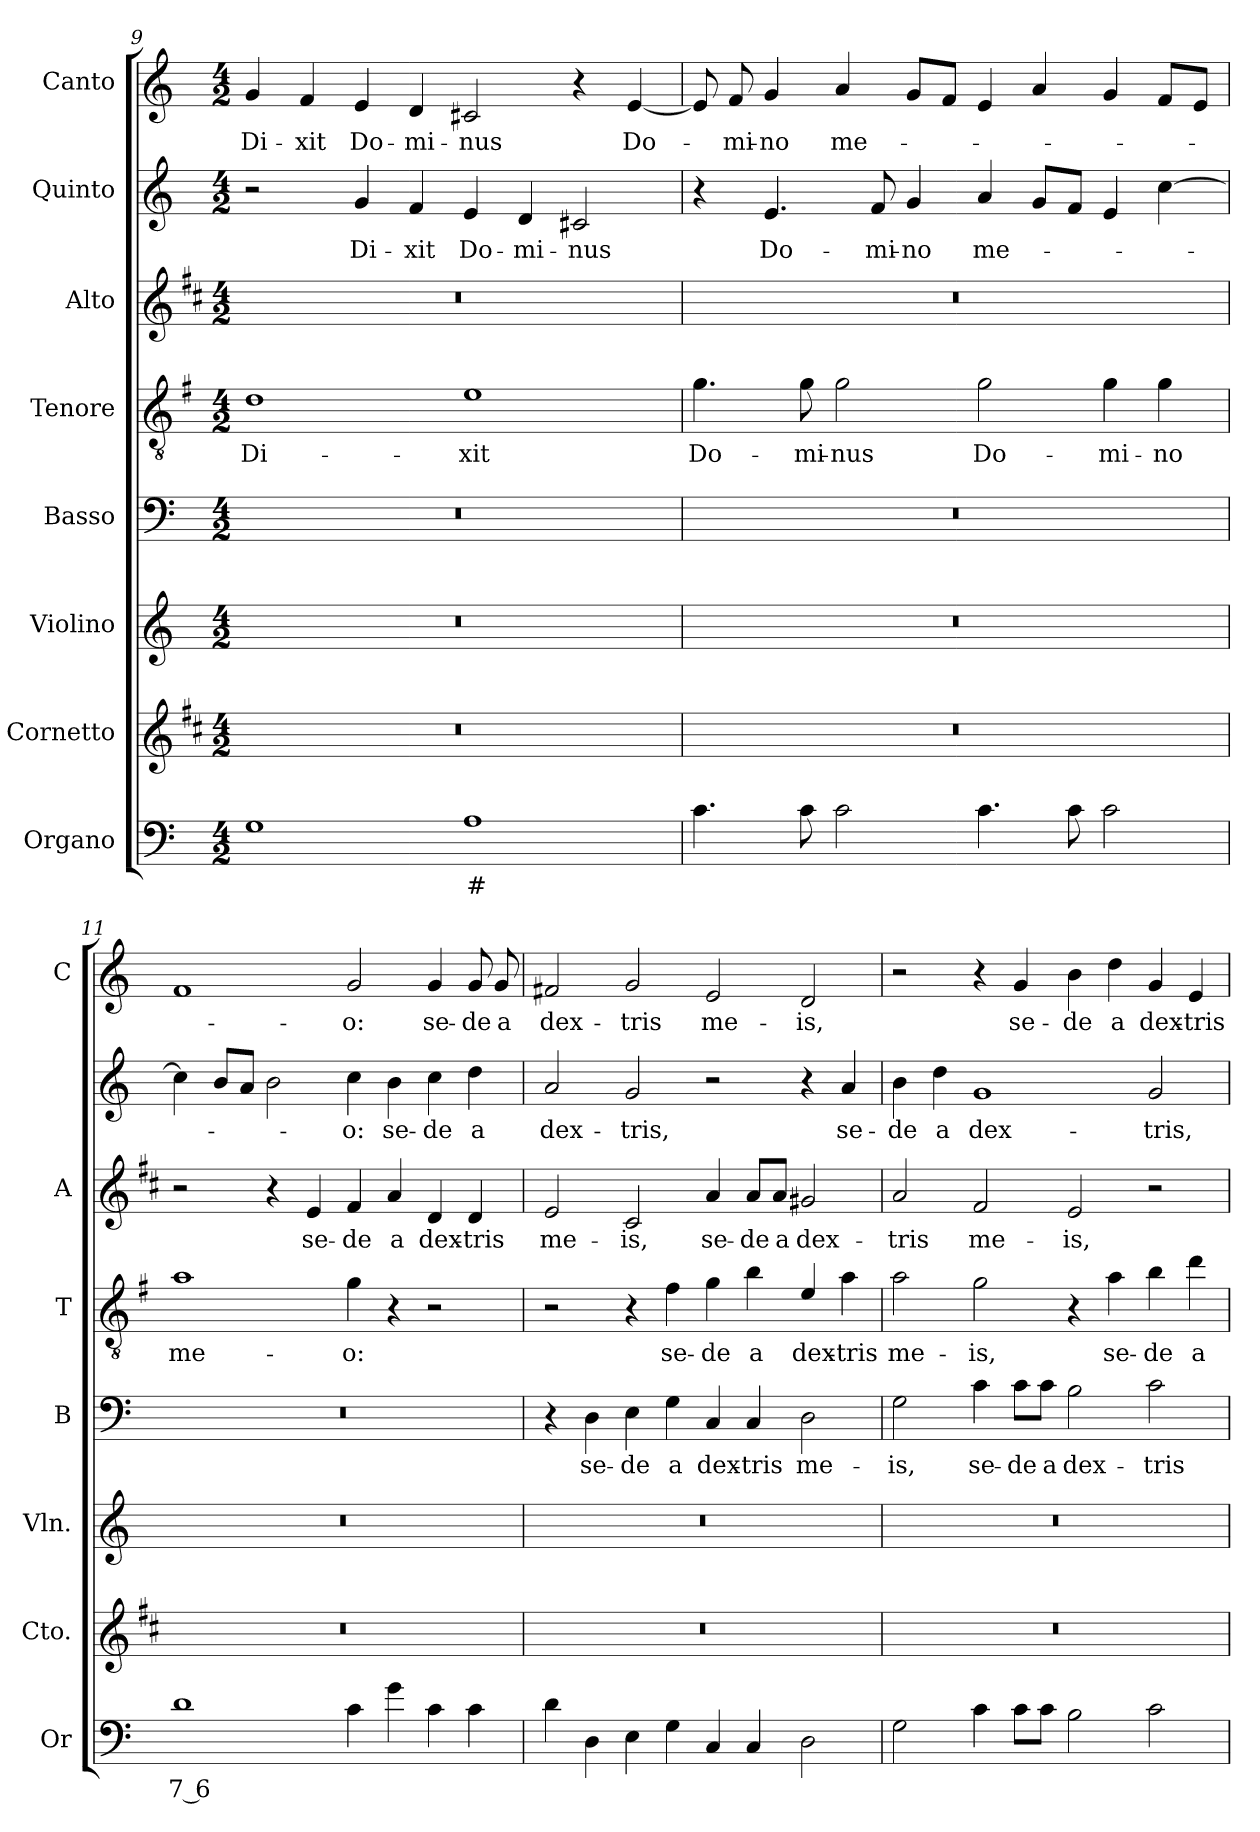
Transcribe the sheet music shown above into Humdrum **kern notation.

**kern	**text	**kern	**kern	**kern	**text	**kern	**text	**kern	**text	**kern	**text	**kern	**text
*part8	*part8	*part7	*part6	*part5	*part5	*part4	*part4	*part3	*part3	*part2	*part2	*part1	*part1
*staff8	*staff8	*staff7	*staff6	*staff5	*staff5	*staff4	*staff4	*staff3	*staff3	*staff2	*staff2	*staff1	*staff1
*I"Organo	*	*I"Cornetto	*I"Violino	*I"Basso	*	*I"Tenore	*	*I"Alto	*	*I"Quinto	*	*I"Canto	*
*I'Or	*	*I'Cto.	*I'Vln.	*I'B	*	*I'T	*	*I'A	*	*	*	*I'C	*
!!LO:PB:g=z
*clefF4	*	*clefG2	*clefG2	*clefF4	*	*clefGv2	*	*clefG2	*	*clefG2	*	*clefG2	*
*	*	*ITrd1c2	*	*	*	*ITrd4c7	*	*ITrd1c2	*	*	*	*	*
*k[]	*	*k[]	*k[]	*k[]	*	*k[]	*	*k[]	*	*k[]	*	*k[]	*
*C:	*	*C:	*C:	*C:	*	*C:	*	*C:	*	*C:	*	*C:	*
*M4/2	*	*M4/2	*M4/2	*M4/2	*	*M4/2	*	*M4/2	*	*M4/2	*	*M4/2	*
=9	=9	=9	=9	=9	=9	=9	=9	=9	=9	=9	=9	=9	=9
!	!	!	!	!	!	!	!LO:LY:b	!	!	!	!	!	!LO:LY:b
1G	.	0r	0r	0r	.	1G	Di-	0r	.	2r	.	4g/	Di-
!	!	!	!	!	!	!	!	!	!	!	!	!	!LO:LY:b
.	.	.	.	.	.	.	.	.	.	.	.	4f/	-xit
!	!	!	!	!	!	!	!	!	!	!	!LO:LY:b	!	!LO:LY:b
.	.	.	.	.	.	.	.	.	.	4g/	Di-	4e/	Do-
!	!	!	!	!	!	!	!	!	!	!	!LO:LY:b	!	!LO:LY:b
.	.	.	.	.	.	.	.	.	.	4f/	-xit	4d/	-mi-
!	!LO:LY:b	!	!	!	!	!	!LO:LY:b	!	!	!	!LO:LY:b	!	!LO:LY:b
1A	#	.	.	.	.	1A	-xit	.	.	4e/	Do-	2c#X/	-nus
!	!	!	!	!	!	!	!	!	!	!	!LO:LY:b	!	!
.	.	.	.	.	.	.	.	.	.	4d/	-mi-	.	.
!	!	!	!	!	!	!	!	!	!	!	!LO:LY:b	!	!
.	.	.	.	.	.	.	.	.	.	2c#X/	-nus	4r	.
!	!	!	!	!	!	!	!	!	!	!	!	!	!LO:LY:b
.	.	.	.	.	.	.	.	.	.	.	.	[4e/	Do-
=10	=10	=10	=10	=10	=10	=10	=10	=10	=10	=10	=10	=10	=10
!	!	!	!	!	!	!	!LO:LY:b	!	!	!	!	!	!
4.c\	.	0r	0r	0r	.	4.c\	Do-	0r	.	4r	.	8e/]	.
!	!	!	!	!	!	!	!	!	!	!	!	!	!LO:LY:b
.	.	.	.	.	.	.	.	.	.	.	.	8f/	-mi-
!	!	!	!	!	!	!	!	!	!	!	!LO:LY:b	!	!LO:LY:b
.	.	.	.	.	.	.	.	.	.	4.e/	Do-	4g/	-no
!	!	!	!	!	!	!	!LO:LY:b	!	!	!	!	!	!
8c\	.	.	.	.	.	8c\	-mi-	.	.	.	.	.	.
!	!	!	!	!	!	!	!LO:LY:b	!	!	!	!	!	!LO:LY:b
2c\	.	.	.	.	.	2c\	-nus	.	.	.	.	4a/	me-
!	!	!	!	!	!	!	!	!	!	!	!LO:LY:b	!	!
.	.	.	.	.	.	.	.	.	.	8f/	-mi-	.	.
!	!	!	!	!	!	!	!	!	!	!	!LO:LY:b	!	!
.	.	.	.	.	.	.	.	.	.	4g/	-no	8g/L	.
.	.	.	.	.	.	.	.	.	.	.	.	8f/J	.
!	!	!	!	!	!	!	!LO:LY:b	!	!	!	!LO:LY:b	!	!
4.c\	.	.	.	.	.	2c\	Do-	.	.	4a/	me-	4e/	.
.	.	.	.	.	.	.	.	.	.	8g/L	.	4a/	.
8c\	.	.	.	.	.	.	.	.	.	8f/J	.	.	.
!	!	!	!	!	!	!	!LO:LY:b	!	!	!	!	!	!
2c\	.	.	.	.	.	4c\	-mi-	.	.	4e/	.	4g/	.
!	!	!	!	!	!	!	!LO:LY:b	!	!	!	!	!	!
.	.	.	.	.	.	4c\	-no	.	.	[4cc\	.	8f/L	.
.	.	.	.	.	.	.	.	.	.	.	.	8e/J	.
=11	=11	=11	=11	=11	=11	=11	=11	=11	=11	=11	=11	=11	=11
!	!LO:LY:b	!	!	!	!	!	!LO:LY:b	!	!	!	!	!	!
1d	7 6	0r	0r	0r	.	1d	me-	2r	.	4cc\]	.	1f	.
.	.	.	.	.	.	.	.	.	.	8b/L	.	.	.
.	.	.	.	.	.	.	.	.	.	8a/J	.	.	.
.	.	.	.	.	.	.	.	4r	.	2b\	.	.	.
!	!	!	!	!	!	!	!	!	!LO:LY:b	!	!	!	!
.	.	.	.	.	.	.	.	4d/	se-	.	.	.	.
!	!	!	!	!	!	!	!LO:LY:b	!	!LO:LY:b	!	!LO:LY:b	!	!LO:LY:b
4c\	.	.	.	.	.	4c\	-o:	4e/	-de	4cc\	-o:	2g/	-o:
!	!	!	!	!	!	!	!	!	!LO:LY:b	!	!LO:LY:b	!	!
4g\	.	.	.	.	.	4r	.	4g/	a	4b\	se-	.	.
!	!	!	!	!	!	!	!	!	!LO:LY:b	!	!LO:LY:b	!	!LO:LY:b
4c\	.	.	.	.	.	2r	.	4c/	dex-	4cc\	-de	4g/	se-
!	!	!	!	!	!	!	!	!	!LO:LY:b	!	!LO:LY:b	!	!LO:LY:b
4c\	.	.	.	.	.	.	.	4c/	-tris	4dd\	a	8g/	-de
!	!	!	!	!	!	!	!	!	!	!	!	!	!LO:LY:b
.	.	.	.	.	.	.	.	.	.	.	.	8g/	a
!!LO:LB:g=z
=12	=12	=12	=12	=12	=12	=12	=12	=12	=12	=12	=12	=12	=12
!	!	!	!	!	!	!	!	!	!LO:LY:b	!	!LO:LY:b	!	!LO:LY:b
4d\	.	0r	0r	4r	.	2r	.	2d/	me-	2a/	dex-	2f#X/	dex-
!	!	!	!	!	!LO:LY:b	!	!	!	!	!	!	!	!
4D\	.	.	.	4D\	se-	.	.	.	.	.	.	.	.
!	!	!	!	!	!LO:LY:b	!	!	!	!LO:LY:b	!	!LO:LY:b	!	!LO:LY:b
4E\	.	.	.	4E\	-de	4r	.	2B/	-is,	2g/	-tris,	2g/	-tris
!	!	!	!	!	!LO:LY:b	!	!LO:LY:b	!	!	!	!	!	!
4G\	.	.	.	4G\	a	4B\	se-	.	.	.	.	.	.
!	!	!	!	!	!LO:LY:b	!	!LO:LY:b	!	!LO:LY:b	!	!	!	!LO:LY:b
4C/	.	.	.	4C/	dex-	4c\	-de	4g/	se-	2r	.	2e/	me-
!	!	!	!	!	!LO:LY:b	!	!LO:LY:b	!	!LO:LY:b	!	!	!	!
4C/	.	.	.	4C/	-tris	4e\	a	8g/L	-de	.	.	.	.
!	!	!	!	!	!	!	!	!	!LO:LY:b	!	!	!	!
.	.	.	.	.	.	.	.	8g/J	a	.	.	.	.
!	!	!	!	!	!LO:LY:b	!	!LO:LY:b	!	!LO:LY:b	!	!	!	!LO:LY:b
2D\	.	.	.	2D\	me-	4A/	dex-	2f#X/	dex-	4r	.	2d/	-is,
!	!	!	!	!	!	!	!LO:LY:b	!	!	!	!LO:LY:b	!	!
.	.	.	.	.	.	4d\	-tris	.	.	4a/	se-	.	.
=13	=13	=13	=13	=13	=13	=13	=13	=13	=13	=13	=13	=13	=13
!	!	!	!	!	!LO:LY:b	!	!LO:LY:b	!	!LO:LY:b	!	!LO:LY:b	!	!
2G\	.	0r	0r	2G\	-is,	2d\	me-	2g/	-tris	4b\	-de	2r	.
!	!	!	!	!	!	!	!	!	!	!	!LO:LY:b	!	!
.	.	.	.	.	.	.	.	.	.	4dd\	a	.	.
!	!	!	!	!	!LO:LY:b	!	!LO:LY:b	!	!LO:LY:b	!	!LO:LY:b	!	!
4c\	.	.	.	4c\	se-	2c\	-is,	2e/	me-	1g	dex-	4r	.
!	!	!	!	!	!LO:LY:b	!	!	!	!	!	!	!	!LO:LY:b
8c\L	.	.	.	8c\L	-de	.	.	.	.	.	.	4g/	se-
!	!	!	!	!	!LO:LY:b	!	!	!	!	!	!	!	!
8c\J	.	.	.	8c\J	a	.	.	.	.	.	.	.	.
!	!	!	!	!	!LO:LY:b	!	!	!	!LO:LY:b	!	!	!	!LO:LY:b
2B\	.	.	.	2B\	dex-	4r	.	2d/	-is,	.	.	4b\	-de
!	!	!	!	!	!	!	!LO:LY:b	!	!	!	!	!	!LO:LY:b
.	.	.	.	.	.	4d\	se-	.	.	.	.	4dd\	a
!	!	!	!	!	!LO:LY:b	!	!LO:LY:b	!	!	!	!LO:LY:b	!	!LO:LY:b
2c\	.	.	.	2c\	-tris	4e\	-de	2r	.	2g/	-tris,	4g/	dex-
!	!	!	!	!	!	!	!LO:LY:b	!	!	!	!	!	!LO:LY:b
.	.	.	.	.	.	4g\	a	.	.	.	.	4e/	-tris
=	=	=	=	=	=	=	=	=	=	=	=	=	=
*-	*-	*-	*-	*-	*-	*-	*-	*-	*-	*-	*-	*-	*-
